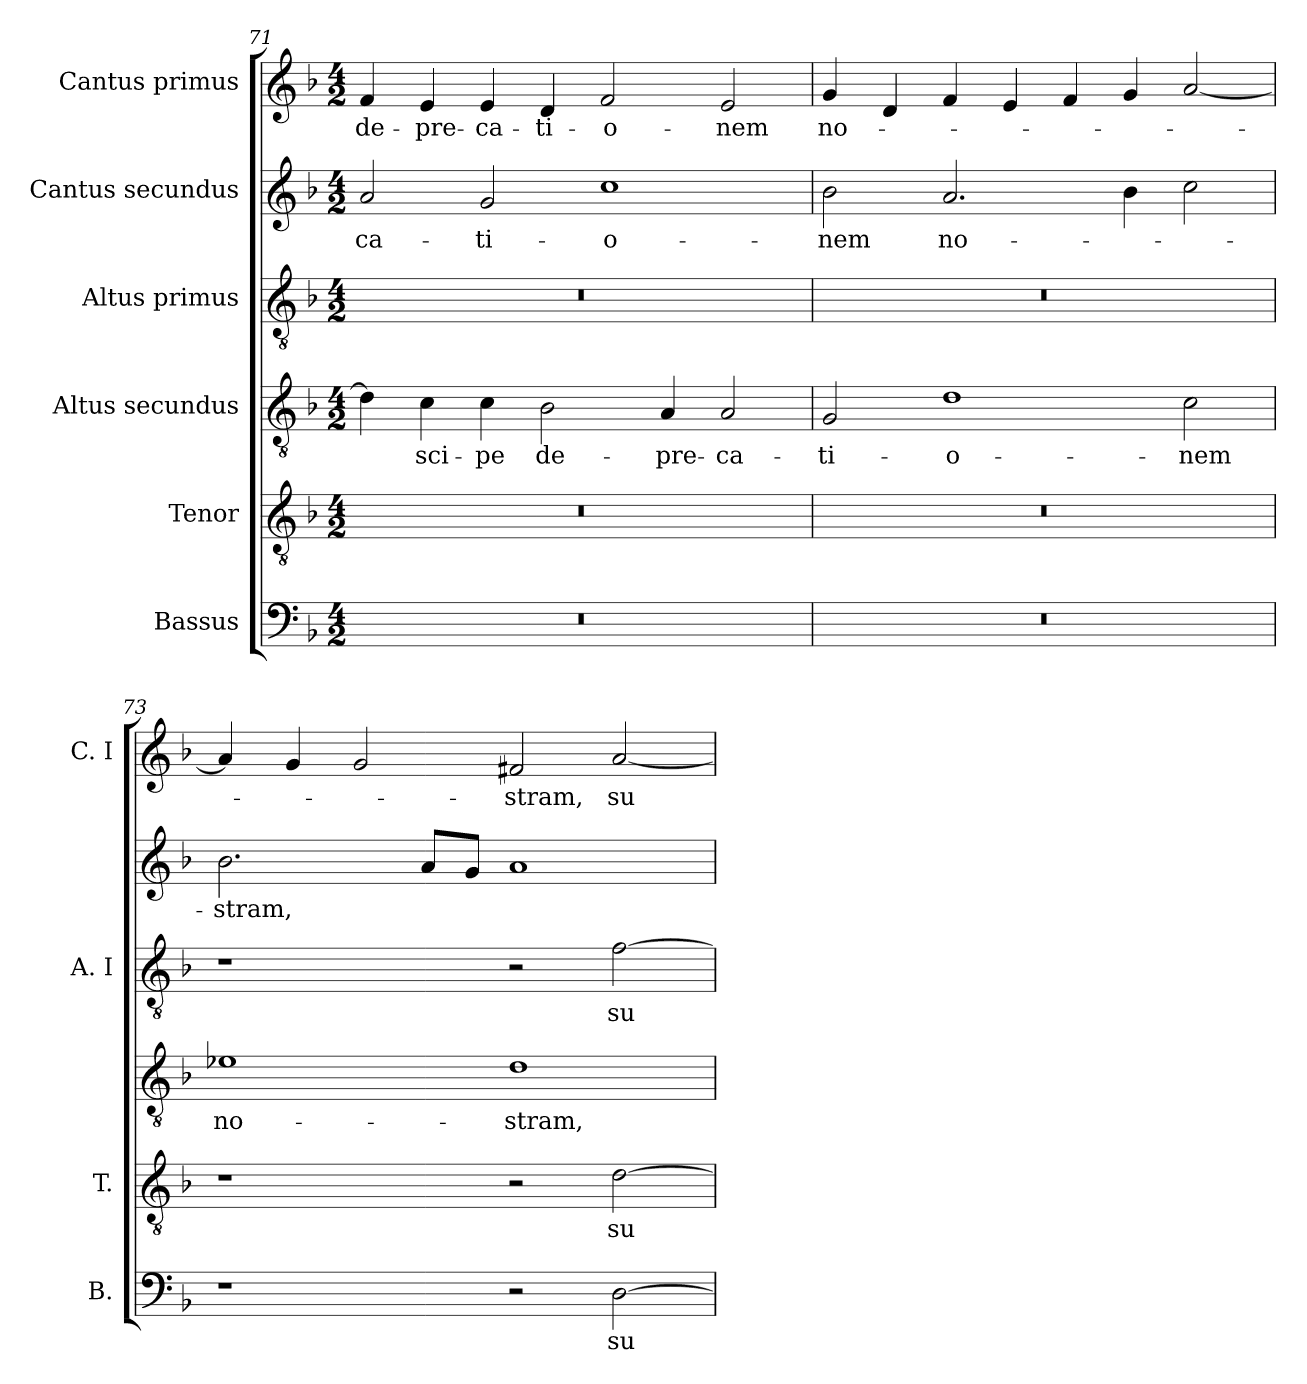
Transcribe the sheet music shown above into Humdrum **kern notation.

**kern	**text	**kern	**text	**kern	**text	**kern	**text	**kern	**text	**kern	**text
*part6	*part6	*part5	*part5	*part4	*part4	*part3	*part3	*part2	*part2	*part1	*part1
*staff6	*staff6	*staff5	*staff5	*staff4	*staff4	*staff3	*staff3	*staff2	*staff2	*staff1	*staff1
*I"Bassus	*	*I"Tenor	*	*I"Altus secundus	*	*I"Altus primus	*	*I"Cantus secundus	*	*I"Cantus primus	*
*I'B.	*	*I'T.	*	*	*	*I'A. I	*	*	*	*I'C. I	*
!!LO:PB:g=z
*clefF4	*	*clefGv2	*	*clefGv2	*	*clefGv2	*	*clefG2	*	*clefG2	*
*	*	*ITrd7c12	*	*ITrd7c12	*	*ITrd7c12	*	*	*	*	*
*k[b-]	*	*k[b-]	*	*k[b-]	*	*k[b-]	*	*k[b-]	*	*k[b-]	*
*d:	*	*d:	*	*d:	*	*d:	*	*d:	*	*d:	*
*M4/2	*	*M4/2	*	*M4/2	*	*M4/2	*	*M4/2	*	*M4/2	*
=71	=71	=71	=71	=71	=71	=71	=71	=71	=71	=71	=71
!LO:N:vis=1	!	!LO:N:vis=1	!	!	!	!LO:N:vis=1	!	!	!	!	!
!	!	!	!	!	!	!	!	!	!LO:LY:b:color=#000000	!	!
!	!	!	!	!	!	!	!	!	!	!	!LO:LY:b:color=#000000
0r	.	0r	.	4Di\]	.	0r	.	2ai/	-ca-	4fi/	de-
!	!	!	!	!	!LO:LY:b:color=#000000	!	!	!	!	!	!
!	!	!	!	!	!	!	!	!	!	!	!LO:LY:b:color=#000000
.	.	.	.	4Ci\	-sci-	.	.	.	.	4ei/	-pre-
!	!	!	!	!	!LO:LY:b:color=#000000	!	!	!	!	!	!
!	!	!	!	!	!	!	!	!	!LO:LY:b:color=#000000	!	!
!	!	!	!	!	!	!	!	!	!	!	!LO:LY:b:color=#000000
.	.	.	.	4Ci\	-pe	.	.	2gi/	-ti-	4ei/	-ca-
!	!	!	!	!	!LO:LY:b:color=#000000	!	!	!	!	!	!
!	!	!	!	!	!	!	!	!	!	!	!LO:LY:b:color=#000000
.	.	.	.	2BB-i\	de-	.	.	.	.	4di/	-ti-
!	!	!	!	!	!	!	!	!	!LO:LY:b:color=#000000	!	!
!	!	!	!	!	!	!	!	!	!	!	!LO:LY:b:color=#000000
.	.	.	.	.	.	.	.	1cci	-o-	2fi/	-o-
!	!	!	!	!	!LO:LY:b:color=#000000	!	!	!	!	!	!
.	.	.	.	4AAi/	-pre-	.	.	.	.	.	.
!	!	!	!	!	!LO:LY:b:color=#000000	!	!	!	!	!	!
!	!	!	!	!	!	!	!	!	!	!	!LO:LY:b:color=#000000
.	.	.	.	2AAi/	-ca-	.	.	.	.	2ei/	-nem
=72	=72	=72	=72	=72	=72	=72	=72	=72	=72	=72	=72
!LO:N:vis=1	!	!LO:N:vis=1	!	!	!	!	!	!	!	!	!
!	!	!	!	!	!LO:LY:b:color=#000000	!LO:N:vis=1	!	!	!	!	!
!	!	!	!	!	!	!	!	!	!LO:LY:b:color=#000000	!	!
!	!	!	!	!	!	!	!	!	!	!	!LO:LY:b:color=#000000
0r	.	0r	.	2GGi/	-ti-	0r	.	2b-i\	-nem	4gi/	no-
.	.	.	.	.	.	.	.	.	.	4di/	.
!	!	!	!	!	!LO:LY:b:color=#000000	!	!	!	!	!	!
!	!	!	!	!	!	!	!	!	!LO:LY:b:color=#000000	!	!
.	.	.	.	1Di	-o-	.	.	2.ai/	no-	4fi/	.
.	.	.	.	.	.	.	.	.	.	4ei/	.
.	.	.	.	.	.	.	.	.	.	4fi/	.
.	.	.	.	.	.	.	.	4b-i\	.	4gi/	.
!	!	!	!	!	!LO:LY:b:color=#000000	!	!	!	!	!	!
.	.	.	.	2Ci\	-nem	.	.	2cci\	.	[2ai/	.
=73	=73	=73	=73	=73	=73	=73	=73	=73	=73	=73	=73
!	!	!	!	!	!LO:LY:b:color=#000000	!	!	!	!	!	!
!	!	!	!	!	!	!	!	!	!LO:LY:b:color=#000000	!	!
1r	.	1r	.	1E-Xi	no-	1r	.	2.b-i\	-stram,	4ai/]	.
.	.	.	.	.	.	.	.	.	.	4gi/	.
.	.	.	.	.	.	.	.	.	.	2gi/	.
.	.	.	.	.	.	.	.	8ai/L	.	.	.
.	.	.	.	.	.	.	.	8gi/J	.	.	.
!	!	!	!	!	!LO:LY:b:color=#000000	!	!	!	!	!	!
!	!	!	!	!	!	!	!	!	!	!	!LO:LY:b:color=#000000
2r	.	2r	.	1Di	-stram,	2r	.	1ai	.	2f#Xi/	-stram,
!	!LO:LY:b:color=#000000	!	!	!	!	!	!	!	!	!	!
!	!	!	!LO:LY:b:color=#000000	!	!	!	!	!	!	!	!
!	!	!	!	!	!	!	!LO:LY:b:color=#000000	!	!	!	!
!	!	!	!	!	!	!	!	!	!	!	!LO:LY:b:color=#000000
[2Di\	su-	[2Di\	su-	.	.	[2Fi\	su-	.	.	[2ai/	su-
=	=	=	=	=	=	=	=	=	=	=	=
*-	*-	*-	*-	*-	*-	*-	*-	*-	*-	*-	*-
